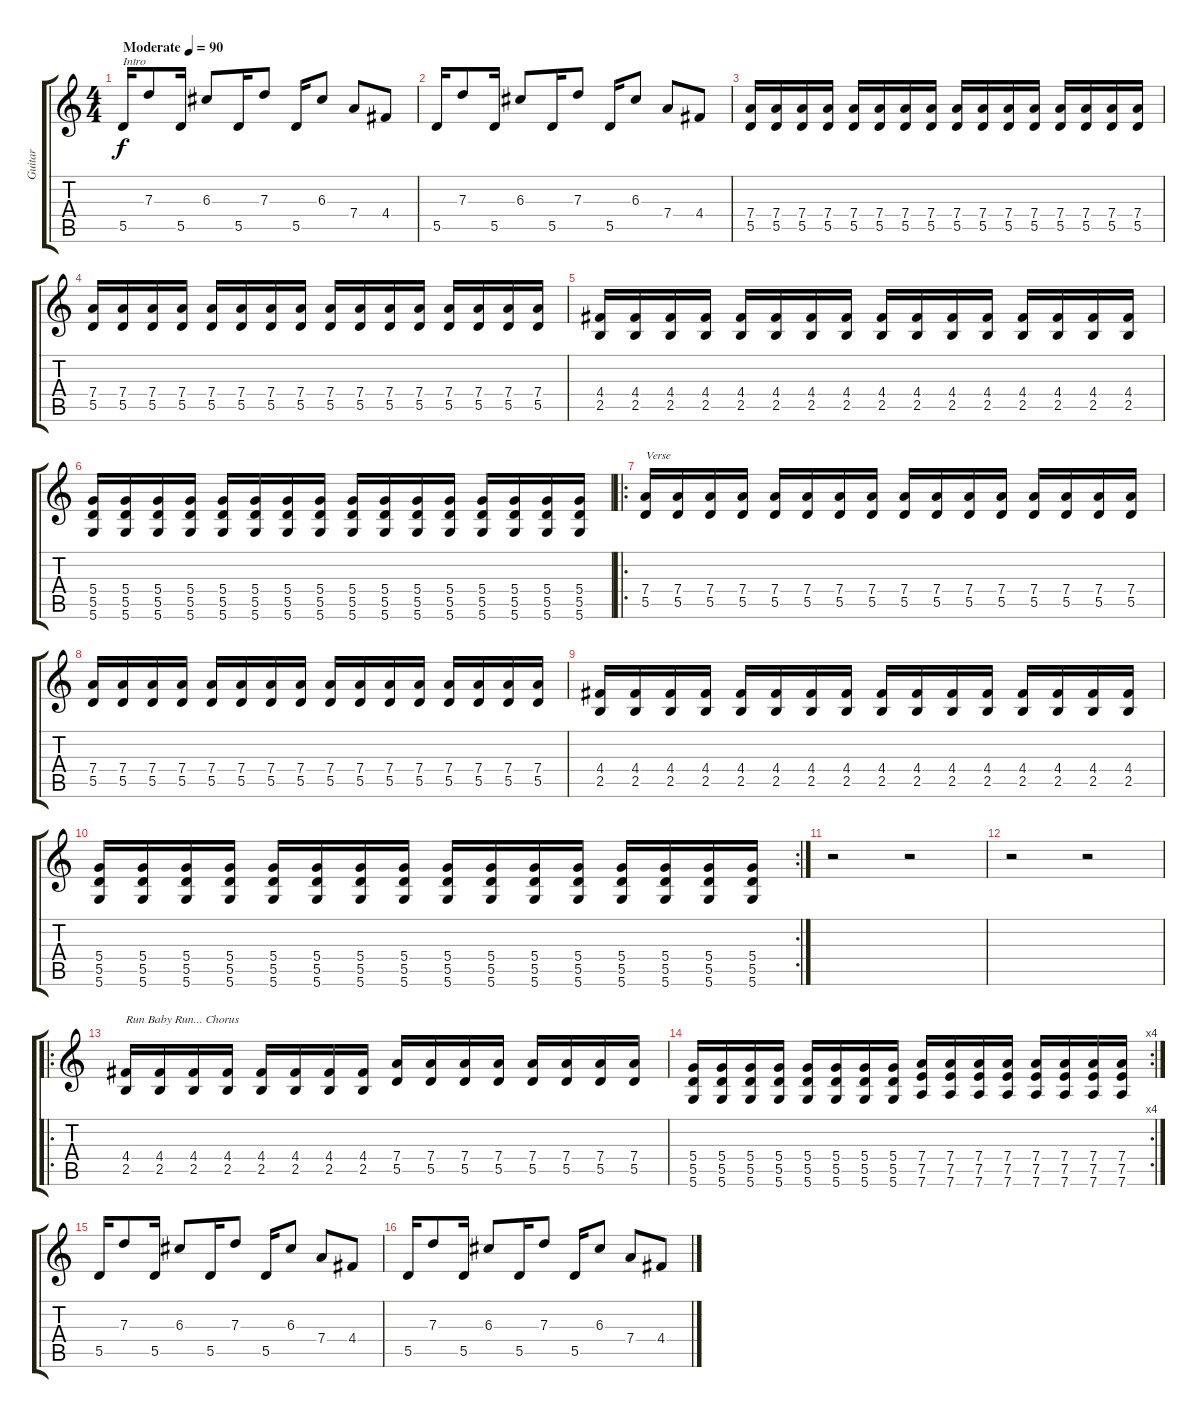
\track ("Guitar" "Guitar") {instrument overdrivenguitar}
\staff {score tabs}
\tuning (E4 B3 G3 D3 A2 D2) {hide}
\ts (4 4)
\tempo (90 "Moderate")
\clef g2
\ks c
5.5.16{txt "Intro" dy f instrument overdrivenguitar} 7.3.8 5.5.16 6.3.8 5.5.16 7.3.8 5.5.16 6.3.8 7.4.8 4.4.8 |
5.5.16 7.3.8 5.5.16 6.3.8 5.5.16 7.3.8 5.5.16 6.3.8 7.4.8 4.4.8 |
(7.4 5.5).16 (7.4 5.5).16 (7.4 5.5).16 (7.4 5.5).16 (7.4 5.5).16 (7.4 5.5).16 (7.4 5.5).16 (7.4 5.5).16 (7.4 5.5).16 (7.4 5.5).16 (7.4 5.5).16 (7.4 5.5).16 (7.4 5.5).16 (7.4 5.5).16 (7.4 5.5).16 (7.4 5.5).16 |
(7.4 5.5).16 (7.4 5.5).16 (7.4 5.5).16 (7.4 5.5).16 (7.4 5.5).16 (7.4 5.5).16 (7.4 5.5).16 (7.4 5.5).16 (7.4 5.5).16 (7.4 5.5).16 (7.4 5.5).16 (7.4 5.5).16 (7.4 5.5).16 (7.4 5.5).16 (7.4 5.5).16 (7.4 5.5).16 |
(4.4 2.5).16 (4.4 2.5).16 (4.4 2.5).16 (4.4 2.5).16 (4.4 2.5).16 (4.4 2.5).16 (4.4 2.5).16 (4.4 2.5).16 (4.4 2.5).16 (4.4 2.5).16 (4.4 2.5).16 (4.4 2.5).16 (4.4 2.5).16 (4.4 2.5).16 (4.4 2.5).16 (4.4 2.5).16 |
(5.4 5.5 5.6).16 (5.4 5.5 5.6).16 (5.4 5.5 5.6).16 (5.4 5.5 5.6).16 (5.4 5.5 5.6).16 (5.4 5.5 5.6).16 (5.4 5.5 5.6).16 (5.4 5.5 5.6).16 (5.4 5.5 5.6).16 (5.4 5.5 5.6).16 (5.4 5.5 5.6).16 (5.4 5.5 5.6).16 (5.4 5.5 5.6).16 (5.4 5.5 5.6).16 (5.4 5.5 5.6).16 (5.4 5.5 5.6).16 |
\ro
(7.4 5.5).16{txt "Verse"} (7.4 5.5).16 (7.4 5.5).16 (7.4 5.5).16 (7.4 5.5).16 (7.4 5.5).16 (7.4 5.5).16 (7.4 5.5).16 (7.4 5.5).16 (7.4 5.5).16 (7.4 5.5).16 (7.4 5.5).16 (7.4 5.5).16 (7.4 5.5).16 (7.4 5.5).16 (7.4 5.5).16 |
(7.4 5.5).16 (7.4 5.5).16 (7.4 5.5).16 (7.4 5.5).16 (7.4 5.5).16 (7.4 5.5).16 (7.4 5.5).16 (7.4 5.5).16 (7.4 5.5).16 (7.4 5.5).16 (7.4 5.5).16 (7.4 5.5).16 (7.4 5.5).16 (7.4 5.5).16 (7.4 5.5).16 (7.4 5.5).16 |
(4.4 2.5).16 (4.4 2.5).16 (4.4 2.5).16 (4.4 2.5).16 (4.4 2.5).16 (4.4 2.5).16 (4.4 2.5).16 (4.4 2.5).16 (4.4 2.5).16 (4.4 2.5).16 (4.4 2.5).16 (4.4 2.5).16 (4.4 2.5).16 (4.4 2.5).16 (4.4 2.5).16 (4.4 2.5).16 |
\rc 2
(5.4 5.5 5.6).16 (5.4 5.5 5.6).16 (5.4 5.5 5.6).16 (5.4 5.5 5.6).16 (5.4 5.5 5.6).16 (5.4 5.5 5.6).16 (5.4 5.5 5.6).16 (5.4 5.5 5.6).16 (5.4 5.5 5.6).16 (5.4 5.5 5.6).16 (5.4 5.5 5.6).16 (5.4 5.5 5.6).16 (5.4 5.5 5.6).16 (5.4 5.5 5.6).16 (5.4 5.5 5.6).16 (5.4 5.5 5.6).16 |
r.2 r.2 |
r.2 r.2 |
\ro
(4.4 2.5).16{txt "Run Baby Run... Chorus"} (4.4 2.5).16 (4.4 2.5).16 (4.4 2.5).16 (4.4 2.5).16 (4.4 2.5).16 (4.4 2.5).16 (4.4 2.5).16 (7.4 5.5).16 (7.4 5.5).16 (7.4 5.5).16 (7.4 5.5).16 (7.4 5.5).16 (7.4 5.5).16 (7.4 5.5).16 (7.4 5.5).16 |
\rc 4
(5.4 5.5 5.6).16 (5.4 5.5 5.6).16 (5.4 5.5 5.6).16 (5.4 5.5 5.6).16 (5.4 5.5 5.6).16 (5.4 5.5 5.6).16 (5.4 5.5 5.6).16 (5.4 5.5 5.6).16 (7.4 7.5 7.6).16 (7.4 7.5 7.6).16 (7.4 7.5 7.6).16 (7.4 7.5 7.6).16 (7.4 7.5 7.6).16 (7.4 7.5 7.6).16 (7.4 7.5 7.6).16 (7.4 7.5 7.6).16 |
5.5.16 7.3.8 5.5.16 6.3.8 5.5.16 7.3.8 5.5.16 6.3.8 7.4.8 4.4.8 |
5.5.16 7.3.8 5.5.16 6.3.8 5.5.16 7.3.8 5.5.16 6.3.8 7.4.8 4.4.8
